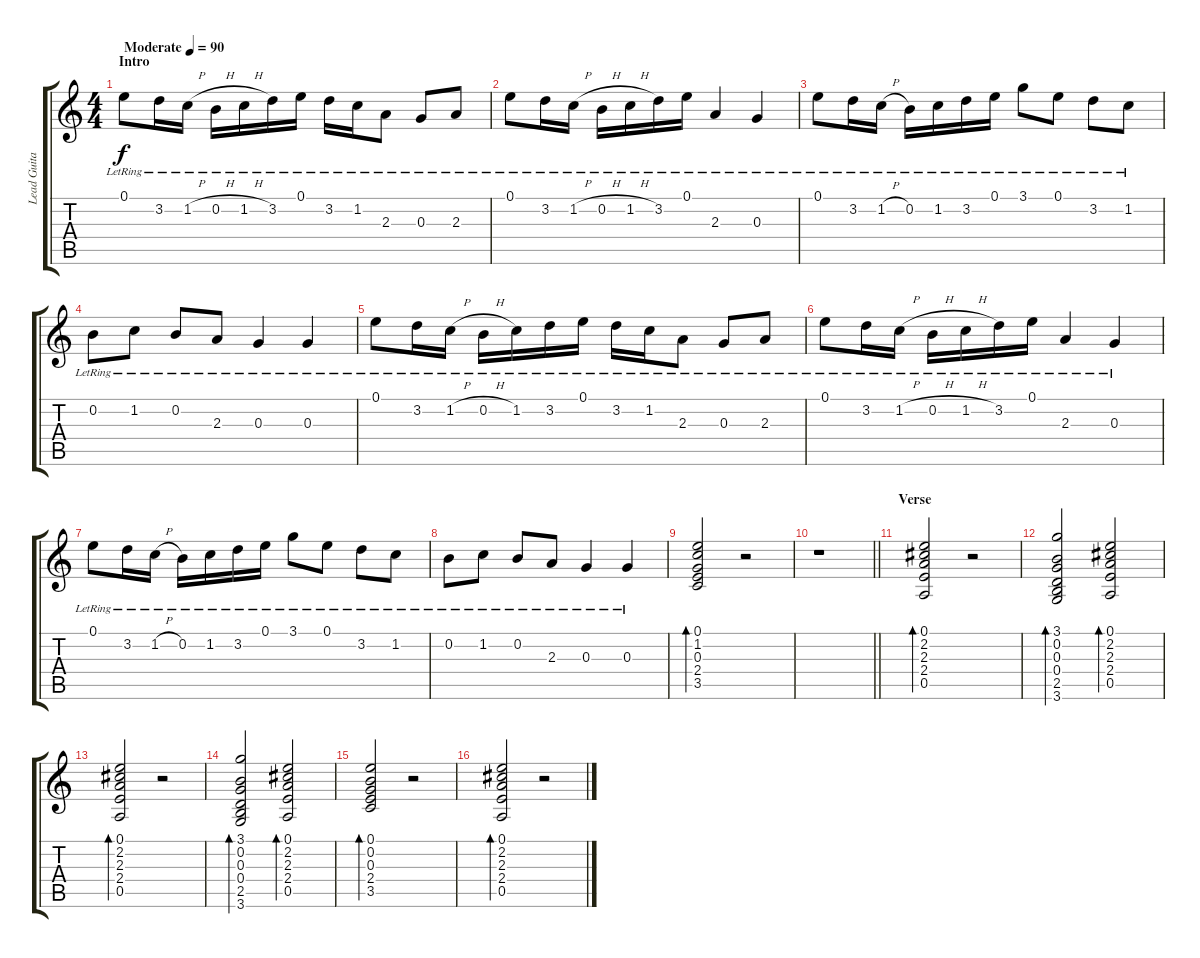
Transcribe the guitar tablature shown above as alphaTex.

\track ("Lead Guitar" "Lead Guita") {instrument acousticguitarsteel}
\staff {score tabs}
\tuning (E4 B3 G3 D3 A2 E2) {hide}
\ts (4 4)
\section ("" "Intro")
\tempo (90 "Moderate")
\clef g2
\ks c
0.1{lr}.8{dy f instrument acousticguitarsteel} 3.2{lr}.16 1.2{h lr}.16 0.2{h lr}.16 1.2{h lr}.16 3.2{lr}.16 0.1{lr}.16 3.2{lr}.16 1.2{lr}.16 2.3{lr}.8 0.3{lr}.8 2.3{lr}.8 |
0.1{lr}.8 3.2{lr}.16 1.2{h lr}.16 0.2{h lr}.16 1.2{h lr}.16 3.2{lr}.16 0.1{lr}.16 2.3{lr}.4 0.3{lr}.4 |
0.1{lr}.8 3.2{lr}.16 1.2{h lr}.16 0.2{lr}.16 1.2{lr}.16 3.2{lr}.16 0.1{lr}.16 3.1{lr}.8 0.1{lr}.8 3.2{lr}.8 1.2{lr}.8 |
0.2{lr}.8 1.2{lr}.8 0.2{lr}.8 2.3{lr}.8 0.3{lr}.4 0.3{lr}.4 |
0.1{lr}.8 3.2{lr}.16 1.2{h lr}.16 0.2{h lr}.16 1.2{lr}.16 3.2{lr}.16 0.1{lr}.16 3.2{lr}.16 1.2{lr}.16 2.3{lr}.8 0.3{lr}.8 2.3{lr}.8 |
0.1{lr}.8 3.2{lr}.16 1.2{h lr}.16 0.2{h lr}.16 1.2{h lr}.16 3.2{lr}.16 0.1{lr}.16 2.3{lr}.4 0.3{lr}.4 |
0.1{lr}.8 3.2{lr}.16 1.2{h lr}.16 0.2{lr}.16 1.2{lr}.16 3.2{lr}.16 0.1{lr}.16 3.1{lr}.8 0.1{lr}.8 3.2{lr}.8 1.2{lr}.8 |
0.2{lr}.8 1.2{lr}.8 0.2{lr}.8 2.3{lr}.8 0.3{lr}.4 0.3{lr}.4 |
(0.1 1.2 0.3 2.4 3.5).2{bd 120} r.2 |
\barLineRight lightlight
r.1 |
\section ("" "Verse")
(0.1 2.2 2.3 2.4 0.5).2{bd 120} r.2 |
(3.1 0.2 0.3 0.4 2.5 3.6).2{bd 120} (0.1 2.2 2.3 2.4 0.5).2{bd 120} |
(0.1 2.2 2.3 2.4 0.5).2{bd 120} r.2 |
(3.1 0.2 0.3 0.4 2.5 3.6).2{bd 120} (0.1 2.2 2.3 2.4 0.5).2{bd 120} |
(0.1 0.2 0.3 2.4 3.5).2{bd 240} r.2 |
(0.1 2.2 2.3 2.4 0.5).2{bd 120} r.2
